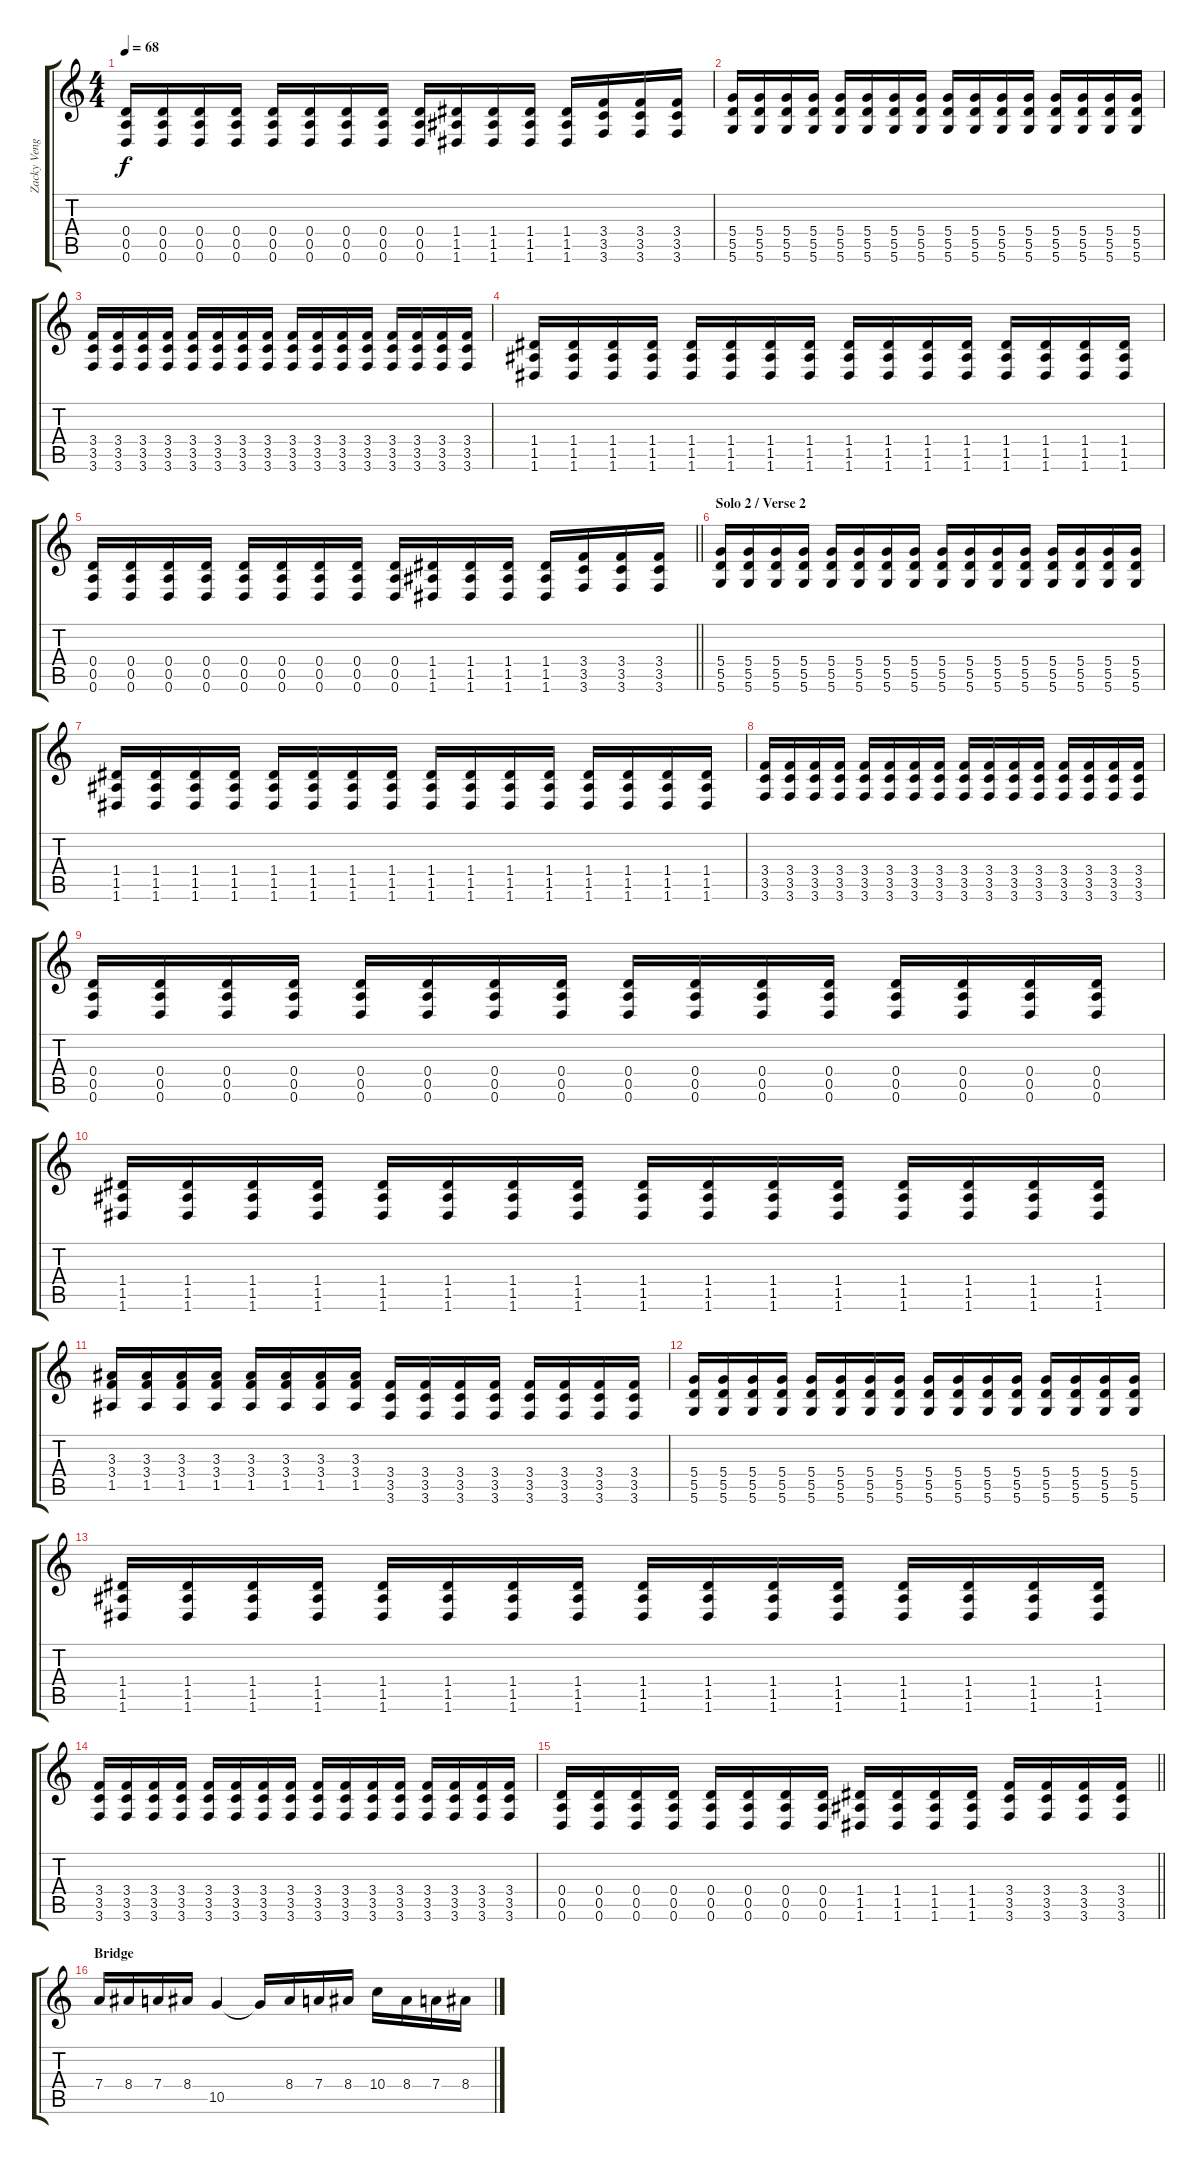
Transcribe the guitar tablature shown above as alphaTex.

\track ("Zacky Vengence" "Zacky Veng") {instrument distortionguitar}
\staff {score tabs}
\tuning (E4 B3 G3 D3 A2 D2) {hide}
\ts (4 4)
\tempo 68
\clef g2
\ks c
(0.4 0.5 0.6).16{dy f} (0.4 0.5 0.6).16 (0.4 0.5 0.6).16 (0.4 0.5 0.6).16 (0.4 0.5 0.6).16 (0.4 0.5 0.6).16 (0.4 0.5 0.6).16 (0.4 0.5 0.6).16 (0.4 0.5 0.6).16 (1.4 1.5 1.6).16 (1.4 1.5 1.6).16 (1.4 1.5 1.6).16 (1.4 1.5 1.6).16 (3.4 3.5 3.6).16 (3.4 3.5 3.6).16 (3.4 3.5 3.6).16 |
(5.4 5.5 5.6).16 (5.4 5.5 5.6).16 (5.4 5.5 5.6).16 (5.4 5.5 5.6).16 (5.4 5.5 5.6).16 (5.4 5.5 5.6).16 (5.4 5.5 5.6).16 (5.4 5.5 5.6).16 (5.4 5.5 5.6).16 (5.4 5.5 5.6).16 (5.4 5.5 5.6).16 (5.4 5.5 5.6).16 (5.4 5.5 5.6).16 (5.4 5.5 5.6).16 (5.4 5.5 5.6).16 (5.4 5.5 5.6).16 |
(3.4 3.5 3.6).16 (3.4 3.5 3.6).16 (3.4 3.5 3.6).16 (3.4 3.5 3.6).16 (3.4 3.5 3.6).16 (3.4 3.5 3.6).16 (3.4 3.5 3.6).16 (3.4 3.5 3.6).16 (3.4 3.5 3.6).16 (3.4 3.5 3.6).16 (3.4 3.5 3.6).16 (3.4 3.5 3.6).16 (3.4 3.5 3.6).16 (3.4 3.5 3.6).16 (3.4 3.5 3.6).16 (3.4 3.5 3.6).16 |
(1.4 1.5 1.6).16 (1.4 1.5 1.6).16 (1.4 1.5 1.6).16 (1.4 1.5 1.6).16 (1.4 1.5 1.6).16 (1.4 1.5 1.6).16 (1.4 1.5 1.6).16 (1.4 1.5 1.6).16 (1.4 1.5 1.6).16 (1.4 1.5 1.6).16 (1.4 1.5 1.6).16 (1.4 1.5 1.6).16 (1.4 1.5 1.6).16 (1.4 1.5 1.6).16 (1.4 1.5 1.6).16 (1.4 1.5 1.6).16 |
\barLineRight lightlight
(0.4 0.5 0.6).16 (0.4 0.5 0.6).16 (0.4 0.5 0.6).16 (0.4 0.5 0.6).16 (0.4 0.5 0.6).16 (0.4 0.5 0.6).16 (0.4 0.5 0.6).16 (0.4 0.5 0.6).16 (0.4 0.5 0.6).16 (1.4 1.5 1.6).16 (1.4 1.5 1.6).16 (1.4 1.5 1.6).16 (1.4 1.5 1.6).16 (3.4 3.5 3.6).16 (3.4 3.5 3.6).16 (3.4 3.5 3.6).16 |
\section ("" "Solo 2 / Verse 2")
(5.4 5.5 5.6).16 (5.4 5.5 5.6).16 (5.4 5.5 5.6).16 (5.4 5.5 5.6).16 (5.4 5.5 5.6).16 (5.4 5.5 5.6).16 (5.4 5.5 5.6).16 (5.4 5.5 5.6).16 (5.4 5.5 5.6).16 (5.4 5.5 5.6).16 (5.4 5.5 5.6).16 (5.4 5.5 5.6).16 (5.4 5.5 5.6).16 (5.4 5.5 5.6).16 (5.4 5.5 5.6).16 (5.4 5.5 5.6).16 |
(1.4 1.5 1.6).16 (1.4 1.5 1.6).16 (1.4 1.5 1.6).16 (1.4 1.5 1.6).16 (1.4 1.5 1.6).16 (1.4 1.5 1.6).16 (1.4 1.5 1.6).16 (1.4 1.5 1.6).16 (1.4 1.5 1.6).16 (1.4 1.5 1.6).16 (1.4 1.5 1.6).16 (1.4 1.5 1.6).16 (1.4 1.5 1.6).16 (1.4 1.5 1.6).16 (1.4 1.5 1.6).16 (1.4 1.5 1.6).16 |
(3.4 3.5 3.6).16 (3.4 3.5 3.6).16 (3.4 3.5 3.6).16 (3.4 3.5 3.6).16 (3.4 3.5 3.6).16 (3.4 3.5 3.6).16 (3.4 3.5 3.6).16 (3.4 3.5 3.6).16 (3.4 3.5 3.6).16 (3.4 3.5 3.6).16 (3.4 3.5 3.6).16 (3.4 3.5 3.6).16 (3.4 3.5 3.6).16 (3.4 3.5 3.6).16 (3.4 3.5 3.6).16 (3.4 3.5 3.6).16 |
(0.4 0.5 0.6).16 (0.4 0.5 0.6).16 (0.4 0.5 0.6).16 (0.4 0.5 0.6).16 (0.4 0.5 0.6).16 (0.4 0.5 0.6).16 (0.4 0.5 0.6).16 (0.4 0.5 0.6).16 (0.4 0.5 0.6).16 (0.4 0.5 0.6).16 (0.4 0.5 0.6).16 (0.4 0.5 0.6).16 (0.4 0.5 0.6).16 (0.4 0.5 0.6).16 (0.4 0.5 0.6).16 (0.4 0.5 0.6).16 |
(1.4 1.5 1.6).16 (1.4 1.5 1.6).16 (1.4 1.5 1.6).16 (1.4 1.5 1.6).16 (1.4 1.5 1.6).16 (1.4 1.5 1.6).16 (1.4 1.5 1.6).16 (1.4 1.5 1.6).16 (1.4 1.5 1.6).16 (1.4 1.5 1.6).16 (1.4 1.5 1.6).16 (1.4 1.5 1.6).16 (1.4 1.5 1.6).16 (1.4 1.5 1.6).16 (1.4 1.5 1.6).16 (1.4 1.5 1.6).16 |
(3.3 3.4 1.5).16 (3.3 3.4 1.5).16 (3.3 3.4 1.5).16 (3.3 3.4 1.5).16 (3.3 3.4 1.5).16 (3.3 3.4 1.5).16 (3.3 3.4 1.5).16 (3.3 3.4 1.5).16 (3.4 3.5 3.6).16 (3.4 3.5 3.6).16 (3.4 3.5 3.6).16 (3.4 3.5 3.6).16 (3.4 3.5 3.6).16 (3.4 3.5 3.6).16 (3.4 3.5 3.6).16 (3.4 3.5 3.6).16 |
(5.4 5.5 5.6).16 (5.4 5.5 5.6).16 (5.4 5.5 5.6).16 (5.4 5.5 5.6).16 (5.4 5.5 5.6).16 (5.4 5.5 5.6).16 (5.4 5.5 5.6).16 (5.4 5.5 5.6).16 (5.4 5.5 5.6).16 (5.4 5.5 5.6).16 (5.4 5.5 5.6).16 (5.4 5.5 5.6).16 (5.4 5.5 5.6).16 (5.4 5.5 5.6).16 (5.4 5.5 5.6).16 (5.4 5.5 5.6).16 |
(1.4 1.5 1.6).16 (1.4 1.5 1.6).16 (1.4 1.5 1.6).16 (1.4 1.5 1.6).16 (1.4 1.5 1.6).16 (1.4 1.5 1.6).16 (1.4 1.5 1.6).16 (1.4 1.5 1.6).16 (1.4 1.5 1.6).16 (1.4 1.5 1.6).16 (1.4 1.5 1.6).16 (1.4 1.5 1.6).16 (1.4 1.5 1.6).16 (1.4 1.5 1.6).16 (1.4 1.5 1.6).16 (1.4 1.5 1.6).16 |
(3.4 3.5 3.6).16 (3.4 3.5 3.6).16 (3.4 3.5 3.6).16 (3.4 3.5 3.6).16 (3.4 3.5 3.6).16 (3.4 3.5 3.6).16 (3.4 3.5 3.6).16 (3.4 3.5 3.6).16 (3.4 3.5 3.6).16 (3.4 3.5 3.6).16 (3.4 3.5 3.6).16 (3.4 3.5 3.6).16 (3.4 3.5 3.6).16 (3.4 3.5 3.6).16 (3.4 3.5 3.6).16 (3.4 3.5 3.6).16 |
\barLineRight lightlight
(0.4 0.5 0.6).16 (0.4 0.5 0.6).16 (0.4 0.5 0.6).16 (0.4 0.5 0.6).16 (0.4 0.5 0.6).16 (0.4 0.5 0.6).16 (0.4 0.5 0.6).16 (0.4 0.5 0.6).16 (1.4 1.5 1.6).16 (1.4 1.5 1.6).16 (1.4 1.5 1.6).16 (1.4 1.5 1.6).16 (3.4 3.5 3.6).16 (3.4 3.5 3.6).16 (3.4 3.5 3.6).16 (3.4 3.5 3.6).16 |
\section ("" "Bridge")
7.4.16{volume 15} 8.4.16 7.4.16 8.4.16 10.5.4 10.5{t}.16 8.4.16 7.4.16 8.4.16 10.4.16 8.4.16 7.4.16 8.4.16
